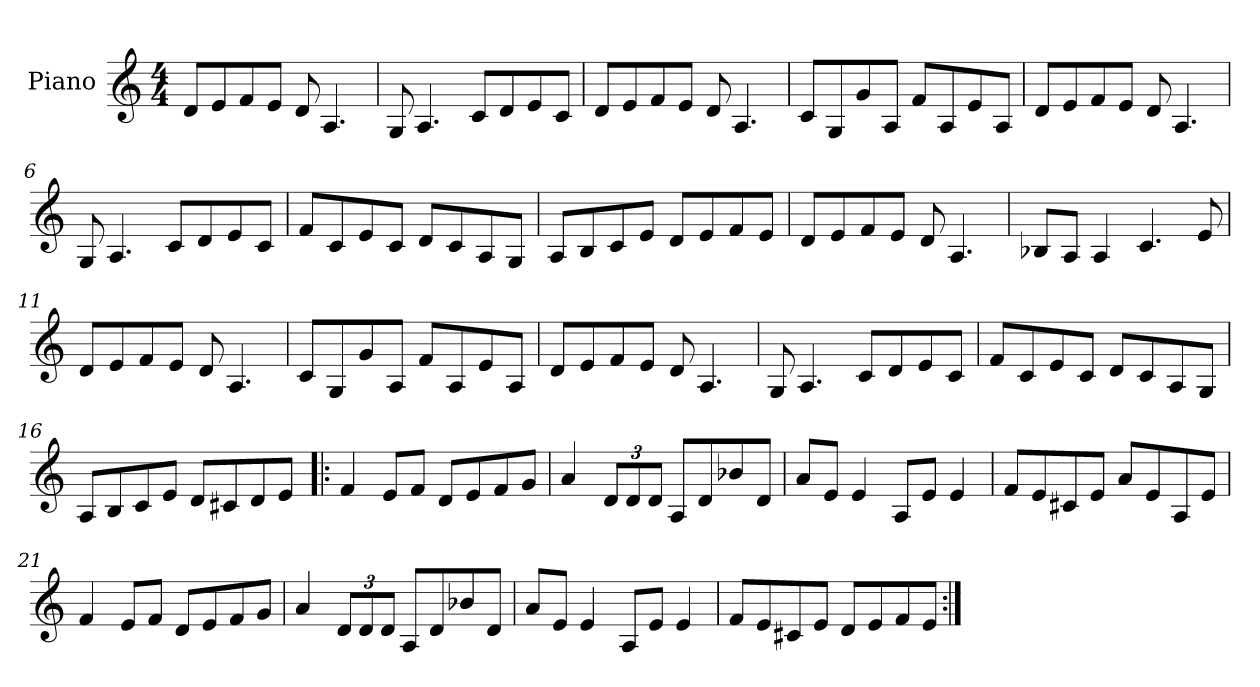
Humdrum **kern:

**kern
*part1
*staff1
*I"Piano
*I'Pno
*clefG2
*k[]
*M4/4
=1
8d/L
8e/
8f/
8e/J
8d/
4.A/
=2
8G/
4.A/
8c/L
8d/
8e/
8c/J
=3
8d/L
8e/
8f/
8e/J
8d/
4.A/
=4
8c/L
8G/
8g/
8A/J
8f/L
8A/
8e/
8A/J
=5
8d/L
8e/
8f/
8e/J
8d/
4.A/
=6
8G/
4.A/
8c/L
8d/
8e/
8c/J
=7
8f/L
8c/
8e/
8c/J
8d/L
8c/
8A/
8G/J
=8
8A/L
8B/
8c/
8e/J
8d/L
8e/
8f/
8e/J
=9
8d/L
8e/
8f/
8e/J
8d/
4.A/
=10
8B-X/L
8A/J
4A/
4.c/
8e/
=11
8d/L
8e/
8f/
8e/J
8d/
4.A/
=12
8c/L
8G/
8g/
8A/J
8f/L
8A/
8e/
8A/J
=13
8d/L
8e/
8f/
8e/J
8d/
4.A/
=14
8G/
4.A/
8c/L
8d/
8e/
8c/J
=15
8f/L
8c/
8e/
8c/J
8d/L
8c/
8A/
8G/J
=16
8A/L
8B/
8c/
8e/J
8d/L
8c#X/
8d/
8e/J
=17!|:
4f/
8e/L
8f/J
8d/L
8e/
8f/
8g/J
=18
4a/
12d/L
12d/
12d/J
8A/L
8d/
8b-X/
8d/J
=19
8a/L
8e/J
4e/
8A/L
8e/J
4e/
=20
8f/L
8e/
8c#X/
8e/J
8a/L
8e/
8A/
8e/J
=21
4f/
8e/L
8f/J
8d/L
8e/
8f/
8g/J
=22
4a/
12d/L
12d/
12d/J
8A/L
8d/
8b-X/
8d/J
=23
8a/L
8e/J
4e/
8A/L
8e/J
4e/
=24
8f/L
8e/
8c#X/
8e/J
8d/L
8e/
8f/
8e/J
=:|!
*-
